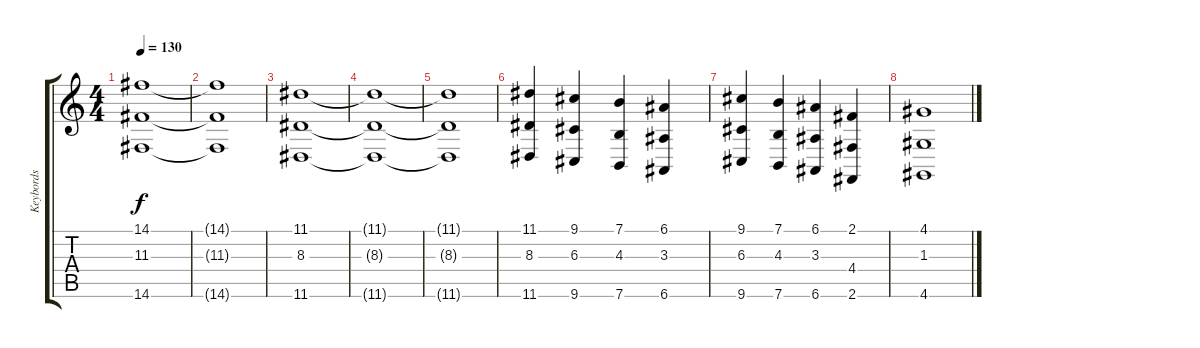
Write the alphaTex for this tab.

\track ("Keybords" "Keybords") {instrument stringensemble1}
\staff {score tabs}
\tuning (E4 B3 G3 D3 A2 E2) {hide}
\ts (4 4)
\tempo 130
\clef g2
\ks c
(14.1{t} 11.3{t} 14.6{t}).1{dy f} |
(14.1{t} 11.3{t} 14.6{t}).1 |
(11.1 8.3 11.6).1 |
(11.1{t} 8.3{t} 11.6{t}).1 |
(11.1{t} 8.3{t} 11.6{t}).1 |
(11.1 8.3 11.6).4 (9.1 6.3 9.6).4 (7.1 4.3 7.6).4 (6.1 3.3 6.6).4 |
(9.1 6.3 9.6).4 (7.1 4.3 7.6).4 (6.1 3.3 6.6).4 (2.1 4.4 2.6).4 |
(4.1 1.3 4.6).1
